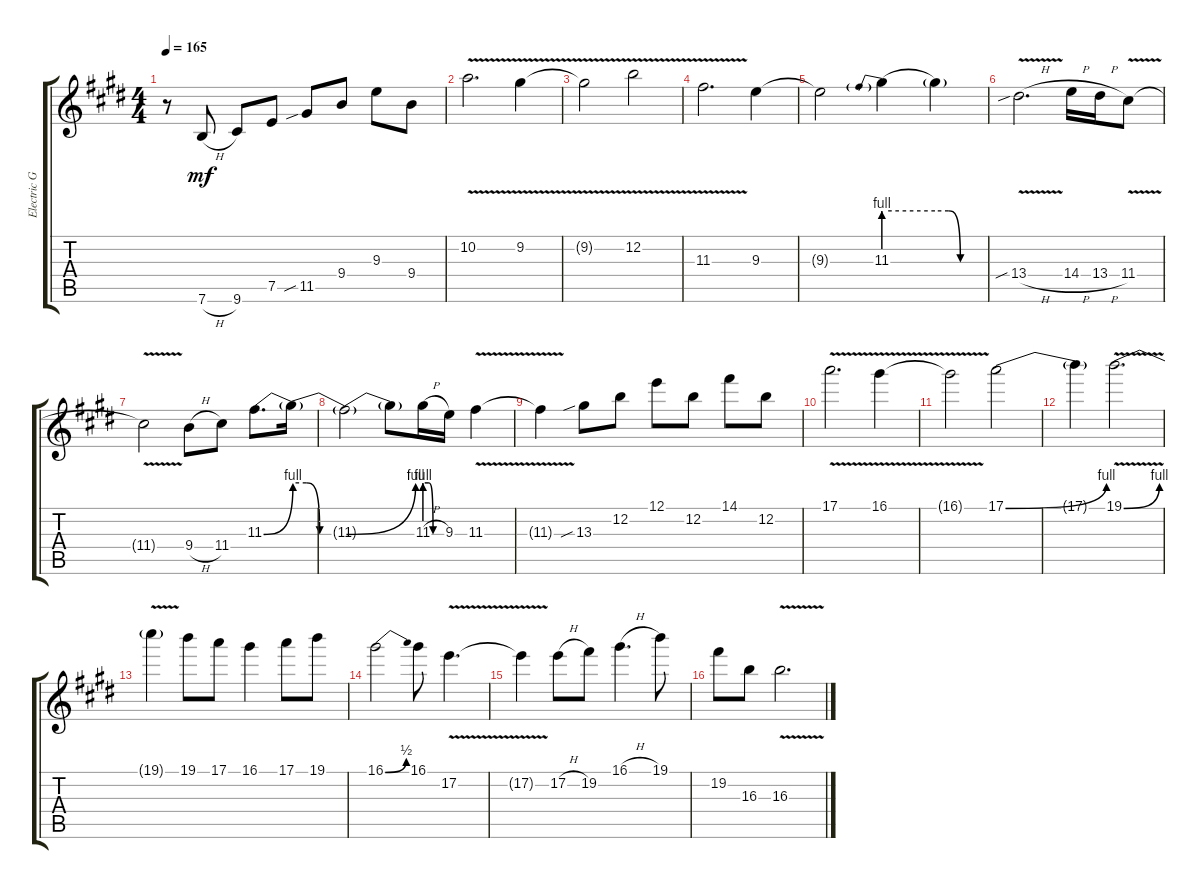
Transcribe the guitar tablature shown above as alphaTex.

\track ("Electric Guitar" "Electric G") {instrument distortionguitar}
\staff {score tabs}
\tuning (E4 B3 G3 D3 A2 E2) {hide}
\ts (4 4)
\tempo 165
\clef g2
\ks e
r.8{dy mf instrument distortionguitar} 7.6{h}.8 9.6.8 7.5.8 11.5{sib}.8 9.4.8 9.3.8 9.4.8 |
10.2{v}.2{d} 9.2{v}.4 |
9.2{v t}.2 12.2{v}.2 |
11.3{v}.2{d} 9.3.4 |
9.3{t}.2 11.3{be (prebend 0 4 60 4)}.4 11.3{be (custom 0 4 15 4 30 0 60 0) t}.4 |
13.4{v sib h}.2{d} 14.4{h}.16 13.4{h}.16 11.4{v}.8 |
11.4{v t}.2 9.4{h}.8 11.4.8 11.3{be (bend 0 0 60 4)}.8{d} 11.3{be (custom 0 4 15 4 30 0 60 0) t}.16 |
11.3{be (bend 0 0 60 4) t}.2 11.3{t}.8 11.3{be (custom 0 4 15 4 30 0 60 0) h}.16 9.3.16 11.3{v}.4 |
11.3{v t}.4 13.3{sib}.8 12.2.8 12.1.8 12.2.8 14.1.8 12.2.8 |
17.1{v}.2{d} 16.1{v}.4 |
16.1{v t}.2 17.1{be (bend 0 0 60 4)}.2 |
17.1{t}.4 19.1{be (bend 0 0 60 4) v}.2{d} |
19.1{v t}.4 19.1.8 17.1.8 16.1.4 17.1.8 19.1.8 |
16.1{be (bend 0 0 60 2)}.2 16.1.8 17.2{v}.4{d} |
17.2{v t}.4 17.2{h}.8 19.2.8 16.1{h}.4{d} 19.1.8 |
19.2.8 16.3.8 16.3{v}.2{d}
